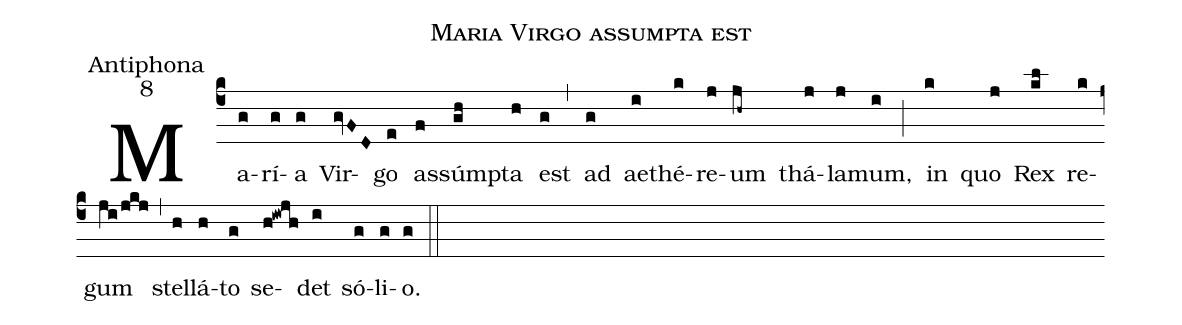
name:Maria Virgo assumpta est;
office-part:Antiphona;
mode:8;
%%
(c4)Ma(g)rí(g)a(g) Vir(gvFD)go(e) as(f)súm(gh)pta(h) est(g) (,)
ad(g) ae(i)thé(k)re(j)um(jh~) thá(j)la(j)mum,(i) (;)
in(k) quo(j) Rex(kl) re(k)gum(ji/jkj) (,)
stel(h)lá(h)to(g) se(h!iwjh)det(i) só(g)li(g)o.(g) (::)
